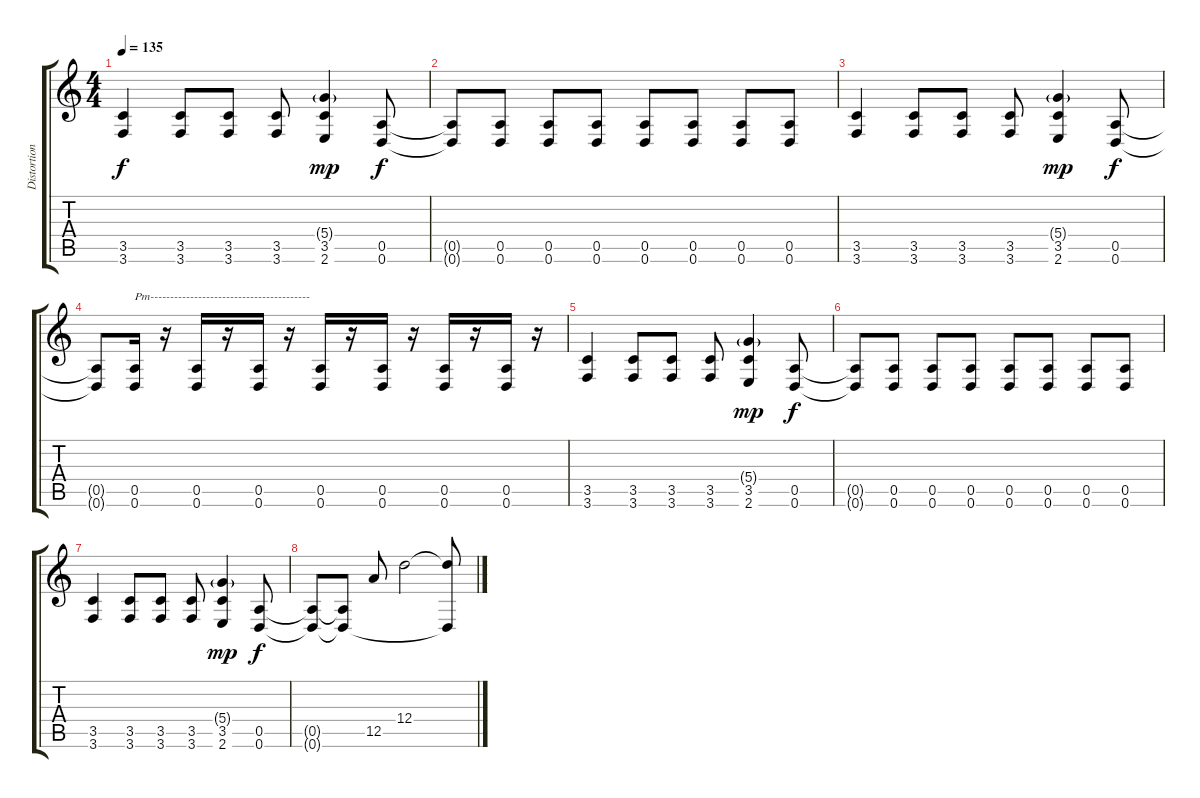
\track ("Distortion" "Distortion") {instrument overdrivenguitar}
\staff {score tabs}
\tuning (E4 B3 G3 D3 A2 D2) {hide}
\ts (4 4)
\tempo 135
\clef g2
\ks c
(3.5 3.6).4{dy f} (3.5 3.6).8 (3.5 3.6).8 (3.5 3.6).8 (5.4{g} 3.5 2.6).4{dy mp} (0.5 0.6).8{dy f} |
(0.5{t} 0.6{t}).8 (0.5 0.6).8 (0.5 0.6).8 (0.5 0.6).8 (0.5 0.6).8 (0.5 0.6).8 (0.5 0.6).8 (0.5 0.6).8 |
(3.5 3.6).4 (3.5 3.6).8 (3.5 3.6).8 (3.5 3.6).8 (5.4{g} 3.5 2.6).4{dy mp} (0.5 0.6).8{dy f} |
(0.5{t} 0.6{t}).8 (0.5 0.6).16{txt "Pm----------------------------------------"} r.16 (0.5 0.6).16 r.16 (0.5 0.6).16 r.16 (0.5 0.6).16 r.16 (0.5 0.6).16 r.16 (0.5 0.6).16 r.16 (0.5 0.6).16 r.16 |
(3.5 3.6).4 (3.5 3.6).8 (3.5 3.6).8 (3.5 3.6).8 (5.4{g} 3.5 2.6).4{dy mp} (0.5 0.6).8{dy f} |
(0.5{t} 0.6{t}).8 (0.5 0.6).8 (0.5 0.6).8 (0.5 0.6).8 (0.5 0.6).8 (0.5 0.6).8 (0.5 0.6).8 (0.5 0.6).8 |
(3.5 3.6).4 (3.5 3.6).8 (3.5 3.6).8 (3.5 3.6).8 (5.4{g} 3.5 2.6).4{dy mp} (0.5 0.6).8{dy f} |
(0.5{t} 0.6{t}).8 (0.5{t} 0.6{t}).8 12.5.8 12.4.2 (12.4{t} 0.6{t}).8
